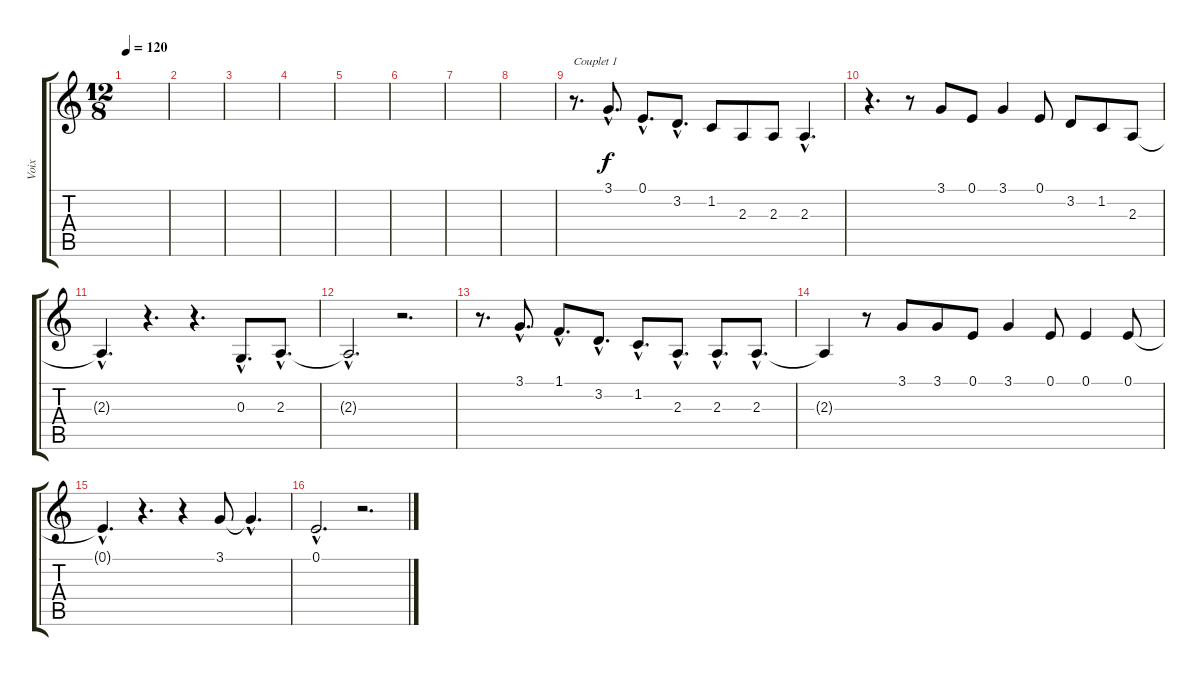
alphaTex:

\track ("Voix" "Voix") {instrument accordion}
\staff {score tabs}
\tuning (E4 B3 G3 D3 A2 E2) {hide}
\ts (12 8)
\tempo 120
\clef g2
\ks c
|
|
|
|
|
|
|
|
r.8{d txt "Couplet 1"} 3.1{hac}.8{d} 0.1{hac}.8{d} 3.2{hac}.8{d} 1.2.8 2.3.8 2.3.8 2.3{hac}.4{d} |
r.4{d} r.8 3.1.8 0.1.8 3.1.4 0.1.8 3.2.8 1.2.8 2.3.8 |
2.3{hac t}.4{d} r.4{d} r.4{d} 0.3{hac}.8{d} 2.3{hac}.8{d} |
2.3{hac t}.2{d} r.2{d} |
r.8{d} 3.1{hac}.8{d} 1.1{hac}.8{d} 3.2{hac}.8{d} 1.2{hac}.8{d} 2.3{hac}.8{d} 2.3{hac}.8{d} 2.3{hac}.8{d} |
2.3{t}.4 r.8 3.1.8 3.1.8 0.1.8 3.1.4 0.1.8 0.1.4 0.1.8 |
0.1{hac t}.4{d} r.4{d} r.4 3.1.8 3.1{hac t}.4{d} |
0.1{hac}.2{d} r.2{d}
